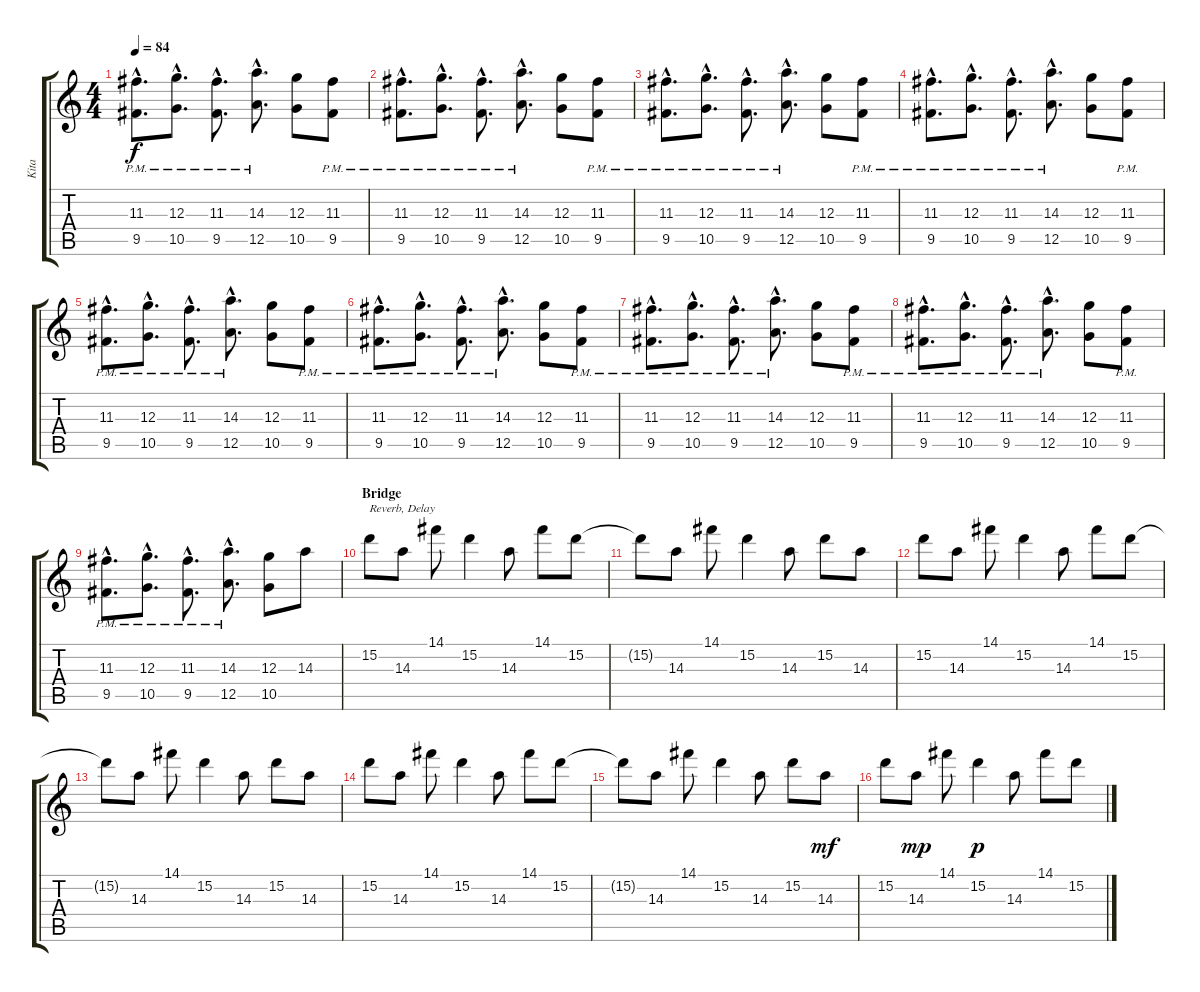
\track ("Kita" "Kita") {instrument overdrivenguitar}
\staff {score tabs}
\tuning (E4 B3 G3 D3 A2 E2) {hide}
\ts (4 4)
\tempo 84
\clef g2
\ks c
(11.3{hac pm} 9.5{hac pm}).8{d dy f} (12.3{hac pm} 10.5{hac pm}).8{d} (11.3{hac pm} 9.5{hac pm}).8{d} (14.3{hac pm} 12.5{hac pm}).8{d} (12.3 10.5).8 (11.3{pm} 9.5{pm}).8 |
(11.3{hac pm} 9.5{hac pm}).8{d} (12.3{hac pm} 10.5{hac pm}).8{d} (11.3{hac pm} 9.5{hac pm}).8{d} (14.3{hac pm} 12.5{hac pm}).8{d} (12.3 10.5).8 (11.3{pm} 9.5{pm}).8 |
(11.3{hac pm} 9.5{hac pm}).8{d} (12.3{hac pm} 10.5{hac pm}).8{d} (11.3{hac pm} 9.5{hac pm}).8{d} (14.3{hac pm} 12.5{hac pm}).8{d} (12.3 10.5).8 (11.3{pm} 9.5{pm}).8 |
(11.3{hac pm} 9.5{hac pm}).8{d} (12.3{hac pm} 10.5{hac pm}).8{d} (11.3{hac pm} 9.5{hac pm}).8{d} (14.3{hac pm} 12.5{hac pm}).8{d} (12.3 10.5).8 (11.3{pm} 9.5{pm}).8 |
(11.3{hac pm} 9.5{hac pm}).8{d} (12.3{hac pm} 10.5{hac pm}).8{d} (11.3{hac pm} 9.5{hac pm}).8{d} (14.3{hac pm} 12.5{hac pm}).8{d} (12.3 10.5).8 (11.3{pm} 9.5{pm}).8 |
(11.3{hac pm} 9.5{hac pm}).8{d} (12.3{hac pm} 10.5{hac pm}).8{d} (11.3{hac pm} 9.5{hac pm}).8{d} (14.3{hac pm} 12.5{hac pm}).8{d} (12.3 10.5).8 (11.3{pm} 9.5{pm}).8 |
(11.3{hac pm} 9.5{hac pm}).8{d} (12.3{hac pm} 10.5{hac pm}).8{d} (11.3{hac pm} 9.5{hac pm}).8{d} (14.3{hac pm} 12.5{hac pm}).8{d} (12.3 10.5).8 (11.3{pm} 9.5{pm}).8 |
(11.3{hac pm} 9.5{hac pm}).8{d} (12.3{hac pm} 10.5{hac pm}).8{d} (11.3{hac pm} 9.5{hac pm}).8{d} (14.3{hac pm} 12.5{hac pm}).8{d} (12.3 10.5).8 (11.3{pm} 9.5{pm}).8 |
(11.3{hac pm} 9.5{hac pm}).8{d} (12.3{hac pm} 10.5{hac pm}).8{d} (11.3{hac pm} 9.5{hac pm}).8{d} (14.3{hac pm} 12.5{hac pm}).8{d} (12.3 10.5).8 14.3.8 |
\section ("" "Bridge")
15.2.8{txt "Reverb, Delay"} 14.3.8 14.1.8 15.2.4 14.3.8 14.1.8 15.2.8 |
15.2{t}.8 14.3.8 14.1.8 15.2.4 14.3.8 15.2.8 14.3.8 |
15.2.8 14.3.8 14.1.8 15.2.4 14.3.8 14.1.8 15.2.8 |
15.2{t}.8 14.3.8 14.1.8 15.2.4 14.3.8 15.2.8 14.3.8 |
15.2.8 14.3.8 14.1.8 15.2.4 14.3.8 14.1.8 15.2.8 |
15.2{t}.8 14.3.8 14.1.8 15.2.4 14.3.8 15.2.8 14.3.8{dy mf} |
15.2.8 14.3.8{dy mp} 14.1.8 15.2.4{dy p} 14.3.8 14.1.8 15.2.8
